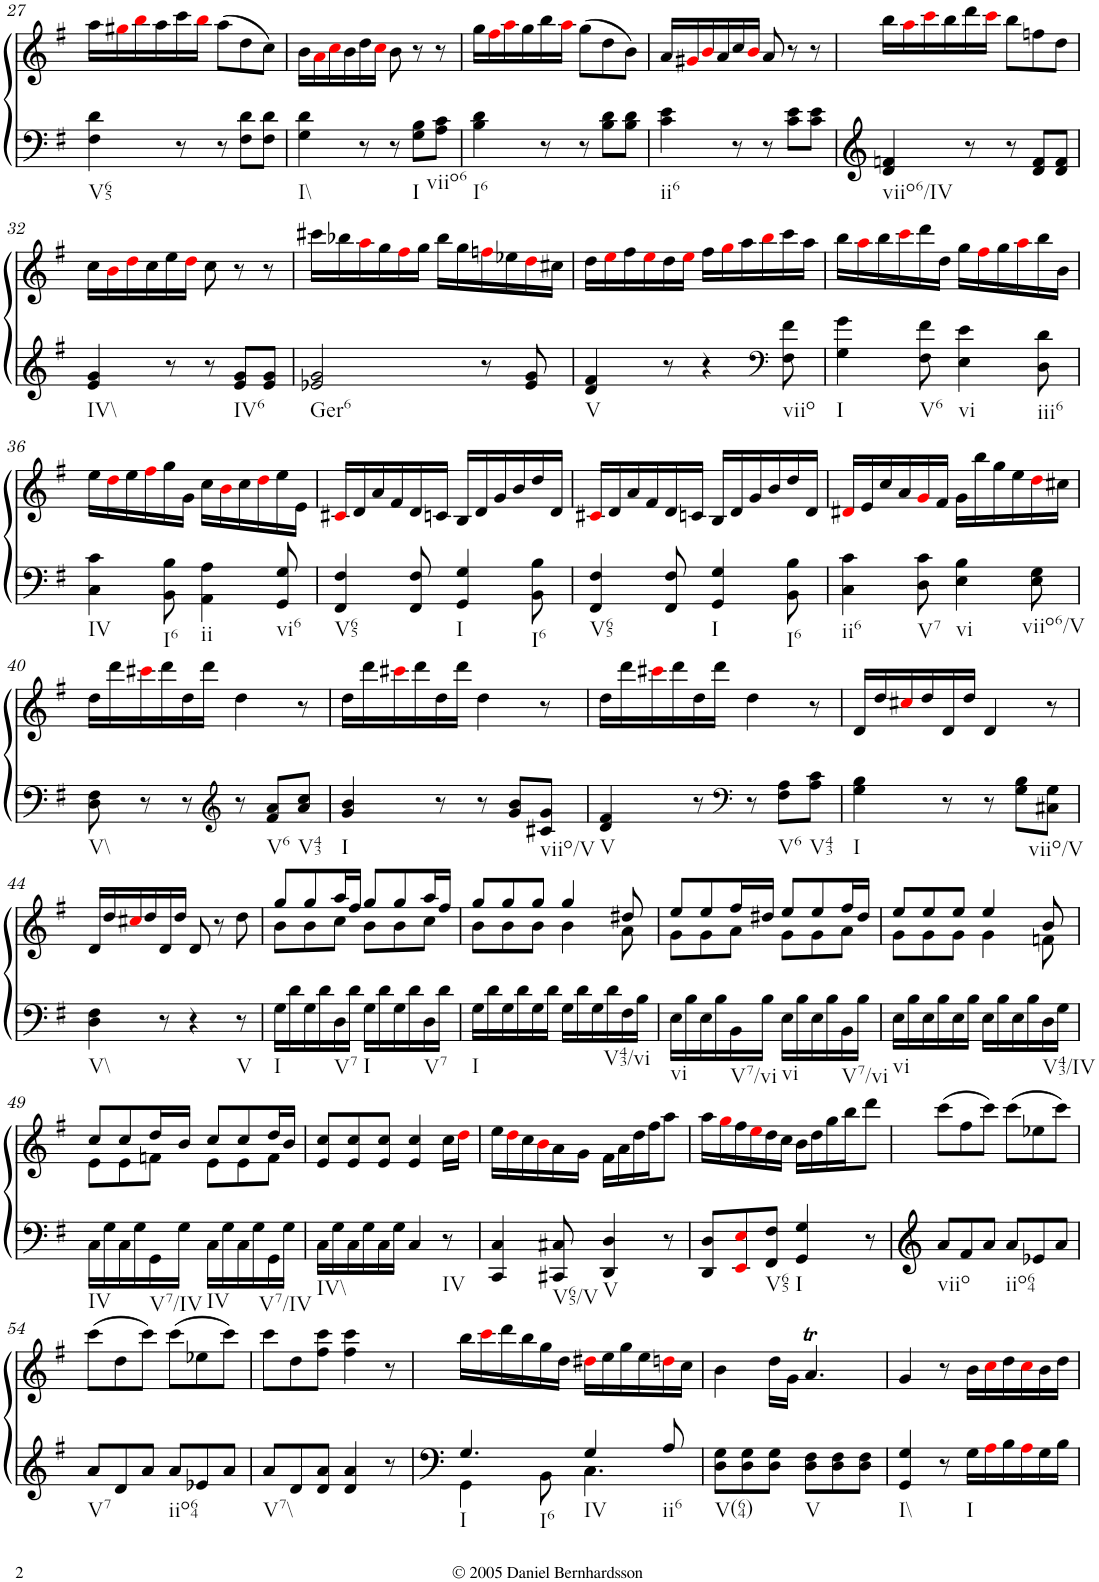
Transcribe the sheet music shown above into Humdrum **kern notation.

**kern	**kern
*part1	*part1
*staff2	*staff1
*I"Piano	*
*I'Pno.	*
!!LO:PB:g=z
*clefG2	*clefG2
*k[f#]	*k[f#]
*G:	*G:
*M6/8	*M6/8
=27	=27
!LO:TX:b:t=V65	!
4F#\ 4d\	16aa\LL
.	16gg#Xi\
.	16bbi\
.	16aa\
8r	16ccc\
.	16bbi\JJ
8r	(8aa\L
8F#\ 8d\L	8dd\
8F#\ 8d\J	8cc\J)
=28	=28
!LO:TX:b:t=I\\	!
4G\ 4d\	16b\LL
.	16ai\
.	16cci\
.	16b\
8r	16dd\
.	16cci\JJ
8r	8b\
!LO:TX:b:t=I	!
8G\ 8B\L	8r
!LO:TX:b:t=viio6	!
8A\ 8c\J	8r
=29	=29
!LO:TX:b:t=I6	!
4B\ 4d\	16gg\LL
.	16ff#i\
.	16aai\
.	16gg\
8r	16bb\
.	16aai\JJ
8r	(8gg\L
8B\ 8d\L	8dd\
8B\ 8d\J	8b\J)
=30	=30
!LO:TX:b:t=ii6	!
4c\ 4e\	16a/LL
.	16g#Xi/
.	16bi/
.	16a/
8r	16cc/
.	16bi/JJ
8r	8a/
8c\ 8e\L	8r
8c\ 8e\J	8r
=31	=31
!LO:TX:b:t=viio6/IV	!
4d/ 4fn/	16bb\LL
.	16aai\
.	16ccci\
.	16bb\
8r	16ddd\
.	16ccci\JJ
8r	8bb\L
8d/ 8f/L	8ffn\
8d/ 8f/J	8dd\J
!!LO:LB:g=z
=32	=32
!LO:TX:b:t=IV\\	!
4e/ 4g/	16cc\LL
.	16bi\
.	16ddi\
.	16cc\
8r	16ee\
.	16ddi\JJ
8r	8cc\
!LO:TX:b:t=IV6	!
8e/ 8g/L	8r
8e/ 8g/J	8r
=33	=33
!LO:TX:b:t=Ger6	!
2e-X/ 2g/	16ccc#X\LL
.	16bb-X\
.	16aai\
.	16gg\
.	16ff#i\
.	16gg\JJ
.	16bb-\LL
.	16gg\
8r	16ffni\
.	16ee-X\
8e-/ 8g/	16ddi\
.	16cc#X\JJ
=34	=34
!LO:TX:b:t=V	!
4d/ 4f#/	16dd\LL
.	16eei\
.	16ff#\
.	16eei\
8r	16dd\
.	16eei\JJ
4r	16ff#\LL
.	16ggi\
.	16aa\
.	16bbi\
*clefF4	*
!LO:TX:b:t=viio	!
8F#\ 8f#\	16ccc\
.	16aa\JJ
=35	=35
!LO:TX:b:t=I	!
4G\ 4g\	16bb\LL
.	16aai\
.	16bb\
.	16ccci\
!LO:TX:b:t=V6	!
8F#\ 8f#\	16ddd\
.	16dd\JJ
!LO:TX:b:t=vi	!
4E\ 4e\	16gg\LL
.	16ff#i\
.	16gg\
.	16aai\
!LO:TX:b:t=iii6	!
8D\ 8d\	16bb\
.	16b\JJ
!!LO:LB:g=z
=36	=36
!LO:TX:b:t=IV	!
4C\ 4c\	16ee\LL
.	16ddi\
.	16ee\
.	16ff#i\
!LO:TX:b:t=I6	!
8BB\ 8B\	16gg\
.	16g\JJ
!LO:TX:b:t=ii	!
4AA\ 4A\	16cc\LL
.	16bi\
.	16cc\
.	16ddi\
!LO:TX:b:t=vi6	!
8GG/ 8G/	16ee\
.	16e\JJ
=37	=37
!LO:TX:b:t=V65	!
4FF#/ 4F#/	16c#Xi/LL
.	16d/
.	16a/
.	16f#/
8FF#/ 8F#/	16d/
.	16cn/JJ
!LO:TX:b:t=I	!
4GG/ 4G/	16B/LL
.	16d/
.	16g/
.	16b/
!LO:TX:b:t=I6	!
8BB\ 8B\	16dd/
.	16d/JJ
=38	=38
!LO:TX:b:t=V65	!
4FF#/ 4F#/	16c#Xi/LL
.	16d/
.	16a/
.	16f#/
8FF#/ 8F#/	16d/
.	16cn/JJ
!LO:TX:b:t=I	!
4GG/ 4G/	16B/LL
.	16d/
.	16g/
.	16b/
!LO:TX:b:t=I6	!
8BB\ 8B\	16dd/
.	16d/JJ
=39	=39
!LO:TX:b:t=ii6	!
4C\ 4c\	16d#Xi/LL
.	16e/
.	16cc/
.	16a/
!LO:TX:b:t=V7	!
8D\ 8c\	16gi/
.	16f#/JJ
!LO:TX:b:t=vi	!
4E\ 4B\	16g\LL
.	16bb\
.	16gg\
.	16ee\
!LO:TX:b:t=viio6/V	!
8E\ 8G\	16ddi\
.	16cc#X\JJ
!!LO:LB:g=z
=40	=40
!LO:TX:b:t=V\\	!
8D\ 8F#\	16dd\LL
.	16ddd\
8r	16ccc#Xi\
.	16ddd\
8r	16dd\
.	16ddd\JJ
*clefG2	*
8r	4dd\
!LO:TX:b:t=V6	!
8f#/ 8a/L	.
!LO:TX:b:t=V43	!
8a/ 8cc/J	8r
=41	=41
!LO:TX:b:t=I	!
4g/ 4b/	16dd\LL
.	16ddd\
.	16ccc#Xi\
.	16ddd\
8r	16dd\
.	16ddd\JJ
8r	4dd\
8g/ 8b/L	.
!LO:TX:b:t=viio/V	!
8c#X/ 8g/J	8r
=42	=42
!LO:TX:b:t=V	!
4d/ 4f#/	16dd\LL
.	16ddd\
.	16ccc#Xi\
.	16ddd\
8r	16dd\
.	16ddd\JJ
*clefF4	*
8r	4dd\
!LO:TX:b:t=V6	!
8F#\ 8A\L	.
!LO:TX:b:t=V43	!
8A\ 8c\J	8r
=43	=43
!LO:TX:b:t=I	!
4G\ 4B\	16d/LL
.	16dd/
.	16cc#Xi/
.	16dd/
8r	16d/
.	16dd/JJ
8r	4d/
8G\ 8B\L	.
!LO:TX:b:t=viio/V	!
8C#X\ 8G\J	8r
!!LO:LB:g=z
=44	=44
!LO:TX:b:t=V\\	!
4D\ 4F#\	16d/LL
.	16dd/
.	16cc#Xi/
.	16dd/
8r	16d/
.	16dd/JJ
4r	8d/
.	8r
!LO:TX:b:t=V	!
8r	8dd\
=45	=45
*	*^
!LO:TX:b:t=I	!	!
16G\LL	8gg/L	8b\L
16d\	.	.
16G\	8gg/	8b\
16d\	.	.
!LO:TX:b:t=V7	!	!
16D\	16aa/L	8cc\J
16d\JJ	16ff#/JJ	.
!LO:TX:b:t=I	!	!
16G\LL	8gg/L	8b\L
16d\	.	.
16G\	8gg/	8b\
16d\	.	.
!LO:TX:b:t=V7	!	!
16D\	16aa/L	8cc\J
16d\JJ	16ff#/JJ	.
=46	=46	=46
!LO:TX:b:t=I	!	!
16G\LL	8gg/L	8b\L
16d\	.	.
16G\	8gg/	8b\
16d\	.	.
16G\	8gg/J	8b\J
16d\JJ	.	.
16G\LL	4gg/	4b\
16d\	.	.
16G\	.	.
16d\	.	.
!LO:TX:b:t=V43/vi	!	!
16F#\	8dd#X/	8a\
16B\JJ	.	.
=47	=47	=47
!LO:TX:b:t=vi	!	!
16E\LL	8ee/L	8g\L
16B\	.	.
16E\	8ee/	8g\
16B\	.	.
!LO:TX:b:t=V7/vi	!	!
16BB\	16ff#/L	8a\J
16B\JJ	16dd#X/JJ	.
!LO:TX:b:t=vi	!	!
16E\LL	8ee/L	8g\L
16B\	.	.
16E\	8ee/	8g\
16B\	.	.
!LO:TX:b:t=V7/vi	!	!
16BB\	16ff#/L	8a\J
16B\JJ	16dd#/JJ	.
=48	=48	=48
!LO:TX:b:t=vi	!	!
16E\LL	8ee/L	8g\L
16B\	.	.
16E\	8ee/	8g\
16B\	.	.
16E\	8ee/J	8g\J
16B\JJ	.	.
16E\LL	4ee/	4g\
16B\	.	.
16E\	.	.
16B\	.	.
!LO:TX:b:t=V43/IV	!	!
16D\	8b/	8fn\
16G\JJ	.	.
!!LO:LB:g=z	!!
=49	=49	=49
!LO:TX:b:t=IV	!	!
16C\LL	8cc/L	8e\L
16G\	.	.
16C\	8cc/	8e\
16G\	.	.
!LO:TX:b:t=V7/IV	!	!
16GG\	16dd/L	8fn\J
16G\JJ	16b/JJ	.
!LO:TX:b:t=IV	!	!
16C\LL	8cc/L	8e\L
16G\	.	.
16C\	8cc/	8e\
16G\	.	.
!LO:TX:b:t=V7/IV	!	!
16GG\	16dd/L	8f\J
16G\JJ	16b/JJ	.
*	*v	*v
=50	=50
!LO:TX:b:t=IV\\	!
16C\LL	8e/ 8cc/L
16G\	.
16C\	8e/ 8cc/
16G\	.
16C\	8e/ 8cc/J
16G\JJ	.
4C/	4e/ 4cc/
!LO:TX:b:t=IV	!
8r	16cc\LL
.	16ddi\JJ
=51	=51
4CC/ 4C/	16ee\LL
.	16ddi\
.	16cc\
.	16bi\
!LO:TX:b:t=V65/V	!
8CC#X/ 8C#X/	16a\
.	16g\JJ
!LO:TX:b:t=V	!
4DD/ 4D/	16f#\LL
.	16a\
.	16dd\
.	16ff#\J
8r	8aa\J
=52	=52
8DD/ 8D/L	16aa\LL
.	16ggi\
8EEi/ 8Ei/	16ff#\
.	16eei\
!LO:TX:b:t=V65	!
8FF#/ 8F#/J	16dd\
.	16cc\JJ
!LO:TX:b:t=I	!
4GG/ 4G/	16b\LL
.	16dd\
.	16gg\
.	16bb\J
8r	8ddd\J
=53	=53
!LO:TX:b:t=viio	!
8a/L	(8ccc\L
8f#/	8ff#\
8a/J	8ccc\J)
!LO:TX:b:t=iio64	!
8a/L	(8ccc\L
8e-X/	8ee-X\
8a/J	8ccc\J)
!!LO:LB:g=z
=54	=54
!LO:TX:b:t=V7	!
8a/L	(8ccc\L
8d/	8dd\
8a/J	8ccc\J)
!LO:TX:b:t=iio64	!
8a/L	(8ccc\L
8e-X/	8ee-X\
8a/J	8ccc\J)
=55	=55
!LO:TX:b:t=V7\\	!
8a/L	8ccc\L
8d/	8dd\
8d/ 8a/J	8ff#\ 8ccc\J
4d/ 4a/	4ff#\ 4ccc\
8r	8r
=56	=56
*^	*
!LO:TX:b:t=I	!	!
!LO:TX:b:t=I6	!	!
4.G/	4GG\	16bb\LL
.	.	16ccci\
.	.	16ddd\
.	.	16bb\
.	8BB\	16gg\
.	.	16dd\JJ
!LO:TX:b:t=IV	!	!
4G/	4.C\	16dd#Xi\LL
.	.	16ee\
.	.	16gg\
.	.	16ee\
!LO:TX:b:t=ii6	!	!
8A/	.	16ddni\
.	.	16cc\JJ
*v	*v	*
=57	=57
!LO:TX:b:t=V(64)	!
8D\ 8G\L	4b\
8D\ 8G\	.
8D\ 8G\J	16dd\LL
.	16g\JJ
!LO:TX:b:t=V	!
8D\ 8F#\L	4.aT/
8D\ 8F#\	.
8D\ 8F#\J	.
=58	=58
!LO:TX:b:t=I\\	!
4GG/ 4G/	4g/
8r	8r
!LO:TX:b:t=I	!
16G\LL	16b\LL
16Ai\	16cci\
16B\	16dd\
16Ai\	16cci\
16G\	16b\
16B\JJ	16dd\JJ
=	=
*-	*-
